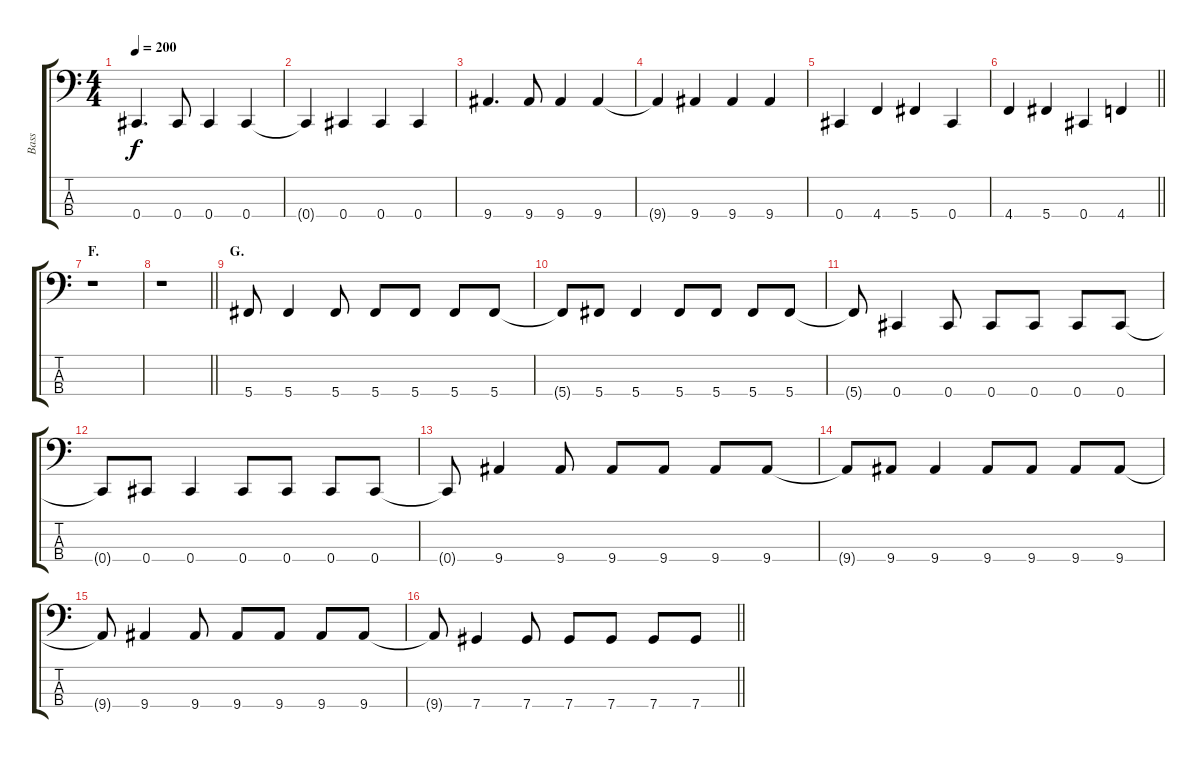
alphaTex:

\track ("Bass" "Bass") {instrument electricbasspick}
\staff {score tabs}
\tuning (Gb2 Db2 Ab1 Db1) {hide}
\ts (4 4)
\tempo 200
\clef f4
\ks c
0.4.4{d dy f} 0.4.8 0.4.4 0.4.4 |
0.4{t}.4 0.4.4 0.4.4 0.4.4 |
9.4.4{d} 9.4.8 9.4.4 9.4.4 |
9.4{t}.4 9.4.4 9.4.4 9.4.4 |
0.4.4 4.4.4 5.4.4 0.4.4 |
\barLineRight lightlight
4.4.4 5.4.4 0.4.4 4.4.4 |
\section ("" "F.")
r.1 |
\barLineRight lightlight
r.1 |
\section ("" "G.")
5.4.8 5.4.4 5.4.8 5.4.8 5.4.8 5.4.8 5.4.8 |
5.4{t}.8 5.4.8 5.4.4 5.4.8 5.4.8 5.4.8 5.4.8 |
5.4{t}.8 0.4.4 0.4.8 0.4.8 0.4.8 0.4.8 0.4.8 |
0.4{t}.8 0.4.8 0.4.4 0.4.8 0.4.8 0.4.8 0.4.8 |
0.4{t}.8 9.4.4 9.4.8 9.4.8 9.4.8 9.4.8 9.4.8 |
9.4{t}.8 9.4.8 9.4.4 9.4.8 9.4.8 9.4.8 9.4.8 |
9.4{t}.8 9.4.4 9.4.8 9.4.8 9.4.8 9.4.8 9.4.8 |
\barLineRight lightlight
9.4{t}.8 7.4.4 7.4.8 7.4.8 7.4.8 7.4.8 7.4.8
